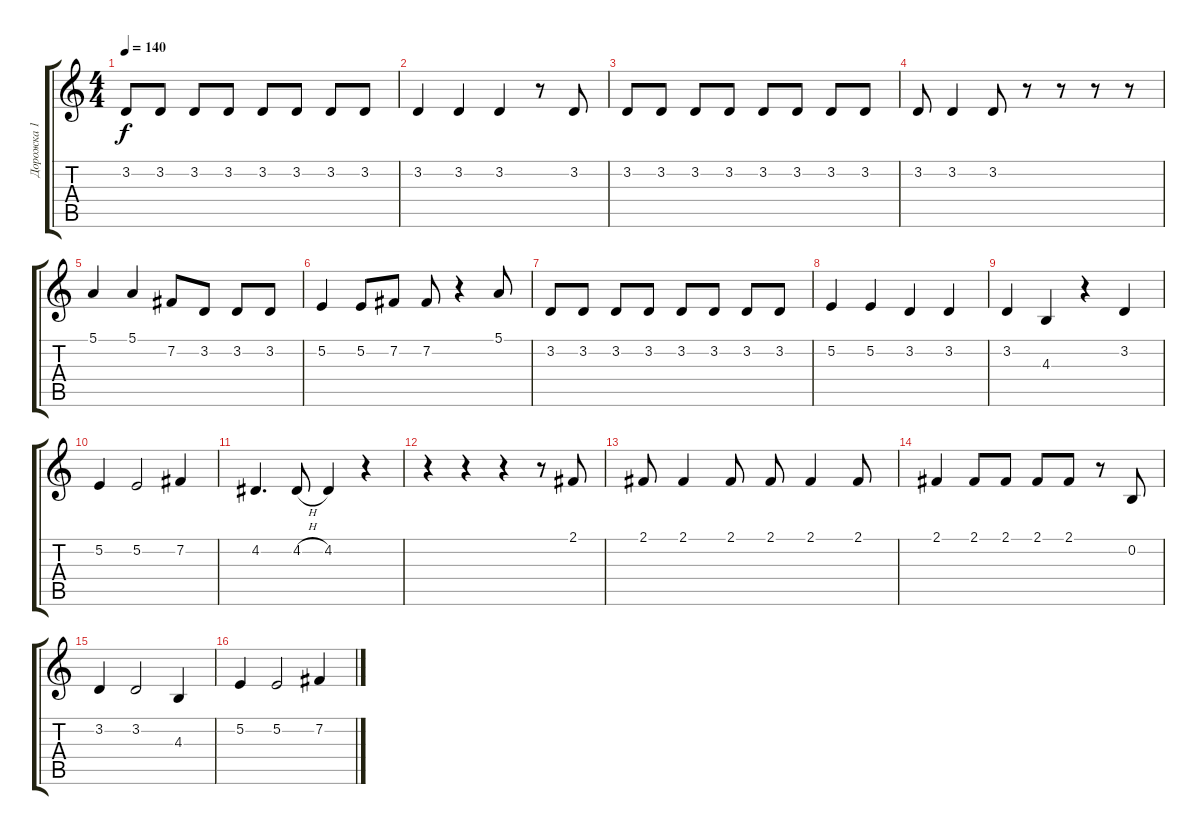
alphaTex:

\track ("Дорожка 1" "Дорожка 1") {instrument acousticgrandpiano}
\staff {score tabs}
\tuning (E4 B3 G3 D3 A2 E2) {hide}
\ts (4 4)
\tempo 140
\clef g2
\ks c
3.2.8{dy f} 3.2.8 3.2.8 3.2.8 3.2.8 3.2.8 3.2.8 3.2.8 |
3.2.4 3.2.4 3.2.4 r.8 3.2.8 |
3.2.8 3.2.8 3.2.8 3.2.8 3.2.8 3.2.8 3.2.8 3.2.8 |
3.2.8 3.2.4 3.2.8 r.8 r.8 r.8 r.8 |
5.1.4 5.1.4 7.2.8 3.2.8 3.2.8 3.2.8 |
5.2.4 5.2.8 7.2.8 7.2.8 r.4 5.1.8 |
3.2.8 3.2.8 3.2.8 3.2.8 3.2.8 3.2.8 3.2.8 3.2.8 |
5.2.4 5.2.4 3.2.4 3.2.4 |
3.2.4 4.3.4 r.4 3.2.4 |
5.2.4 5.2.2 7.2.4 |
4.2.4{d} 4.2{h}.8 4.2.4 r.4 |
r.4 r.4 r.4 r.8 2.1.8 |
2.1.8 2.1.4 2.1.8 2.1.8 2.1.4 2.1.8 |
2.1.4 2.1.8 2.1.8 2.1.8 2.1.8 r.8 0.2.8 |
3.2.4 3.2.2 4.3.4 |
5.2.4 5.2.2 7.2.4
